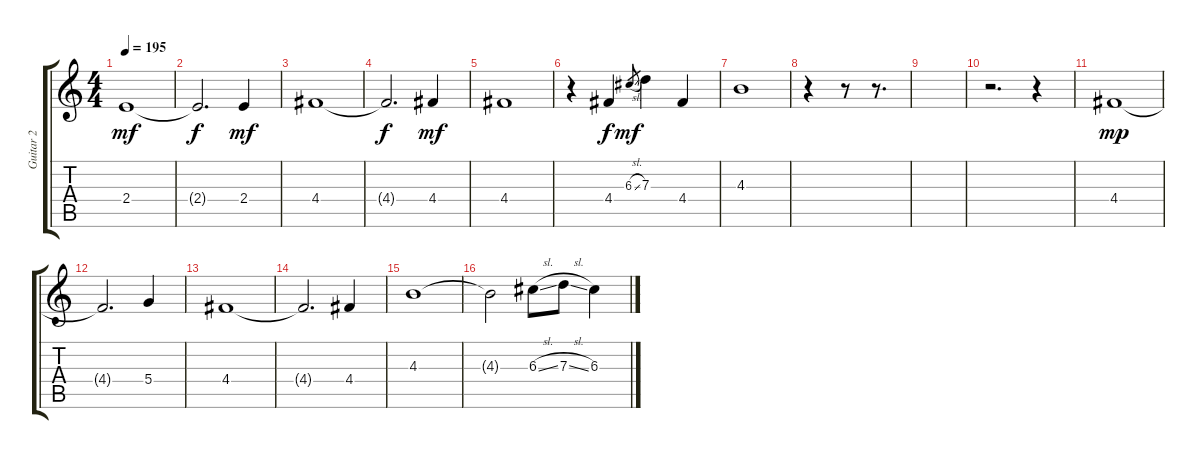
\track ("Guitar 2" "Guitar 2") {instrument electricguitarclean}
\staff {score tabs}
\tuning (E4 B3 G3 D3 A2 E2) {hide}
\ts (4 4)
\tempo 195
\clef g2
\ks c
2.4.1{dy mf} |
2.4{t}.2{d dy f} 2.4.4{dy mf} |
4.4.1 |
4.4{t}.2{d dy f} 4.4.4{dy mf} |
4.4.1 |
r.4 4.4.4{dy f} 6.3{sl}.8{gr dy mf} 7.3.4 4.4.4 |
4.3.1 |
r.4 r.8 r.8{d} |
|
r.2{d} r.4 |
4.4.1{dy mp} |
4.4{t}.2{d} 5.4.4 |
4.4.1 |
4.4{t}.2{d} 4.4.4 |
4.3.1 |
4.3{t}.2 6.3{sl}.8 7.3{sl}.8 6.3.4
